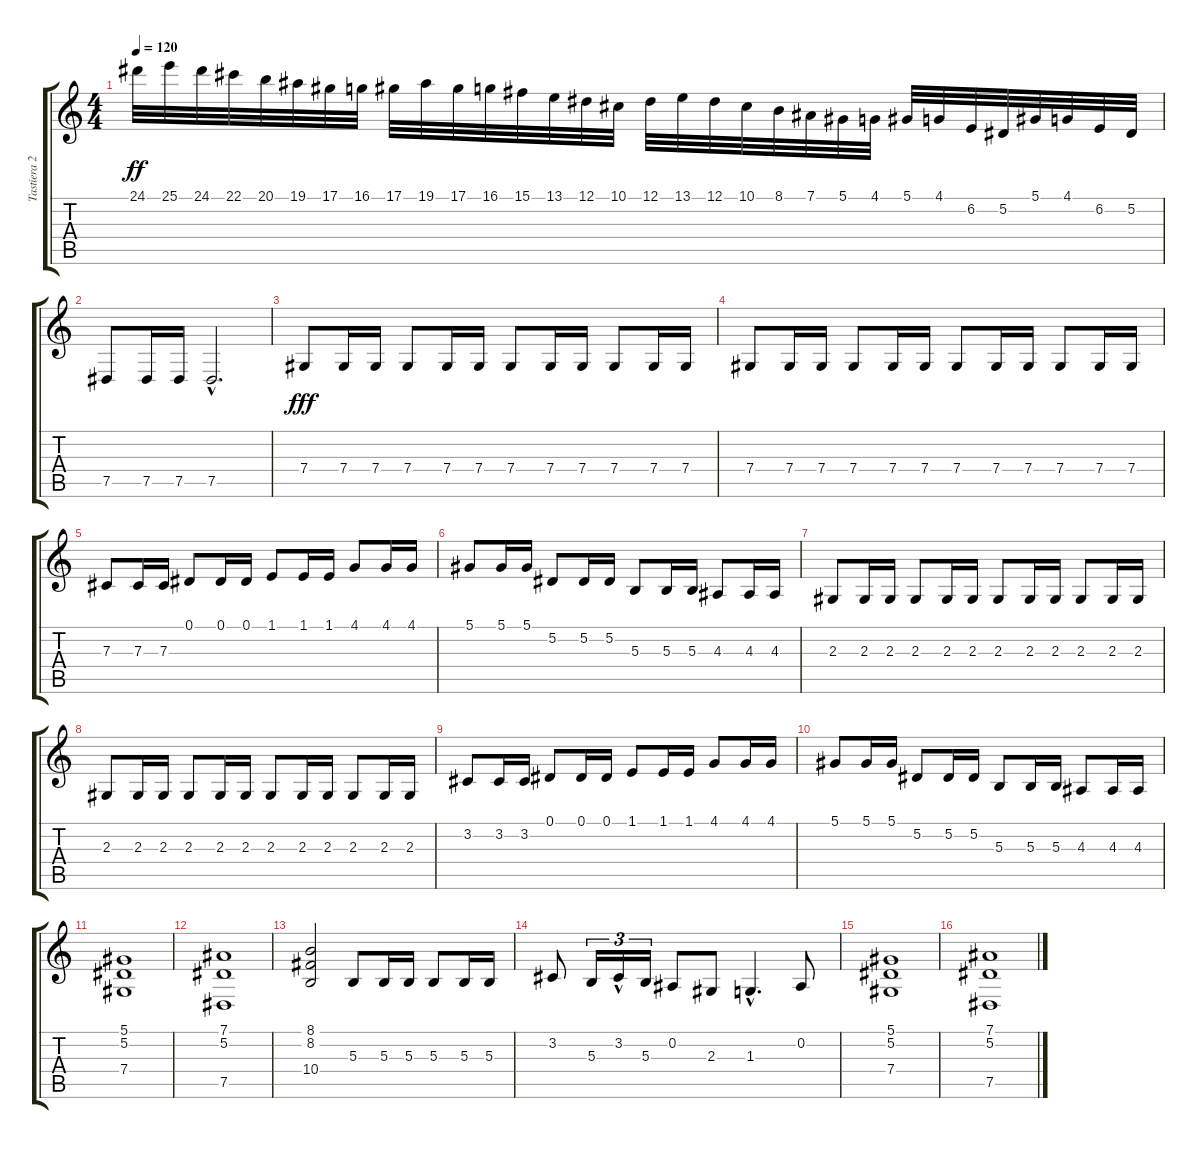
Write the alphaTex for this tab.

\track ("Tastiera 2" "Tastiera 2") {instrument synthstrings2}
\staff {score tabs}
\tuning (Eb4 Bb3 Gb3 Db3 Ab2 Eb2) {hide}
\ts (4 4)
\tempo 120
\clef g2
\ks c
24.1.32{dy ff} 25.1.32 24.1.32 22.1.32 20.1.32 19.1.32 17.1.32 16.1.32 17.1.32 19.1.32 17.1.32 16.1.32 15.1.32 13.1.32 12.1.32 10.1.32 12.1.32 13.1.32 12.1.32 10.1.32 8.1.32 7.1.32 5.1.32 4.1.32 5.1.32 4.1.32 6.2.32 5.2.32 5.1.32 4.1.32 6.2.32 5.2.32 |
7.5.8 7.5.16 7.5.16 7.5{hac}.2{d} |
7.4.8{dy fff} 7.4.16 7.4.16 7.4.8 7.4.16 7.4.16 7.4.8 7.4.16 7.4.16 7.4.8 7.4.16 7.4.16 |
7.4.8 7.4.16 7.4.16 7.4.8 7.4.16 7.4.16 7.4.8 7.4.16 7.4.16 7.4.8 7.4.16 7.4.16 |
7.3.8 7.3.16 7.3.16 0.1.8 0.1.16 0.1.16 1.1.8 1.1.16 1.1.16 4.1.8 4.1.16 4.1.16 |
5.1.8 5.1.16 5.1.16 5.2.8 5.2.16 5.2.16 5.3.8 5.3.16 5.3.16 4.3.8 4.3.16 4.3.16 |
2.3.8 2.3.16 2.3.16 2.3.8 2.3.16 2.3.16 2.3.8 2.3.16 2.3.16 2.3.8 2.3.16 2.3.16 |
2.3.8 2.3.16 2.3.16 2.3.8 2.3.16 2.3.16 2.3.8 2.3.16 2.3.16 2.3.8 2.3.16 2.3.16 |
3.2.8 3.2.16 3.2.16 0.1.8 0.1.16 0.1.16 1.1.8 1.1.16 1.1.16 4.1.8 4.1.16 4.1.16 |
5.1.8 5.1.16 5.1.16 5.2.8 5.2.16 5.2.16 5.3.8 5.3.16 5.3.16 4.3.8 4.3.16 4.3.16 |
(5.1 5.2 7.4).1 |
(7.1 5.2 7.5).1 |
(8.1 8.2 10.4).2 5.3.8 5.3.16 5.3.16 5.3.8 5.3.16 5.3.16 |
3.2.8 5.3.16{tu (3 2)} 3.2{hac}.16{tu (3 2)} 5.3.16{tu (3 2)} 0.2.8 2.3.8 1.3{hac}.4{d} 0.2.8 |
(5.1 5.2 7.4).1 |
(7.1 5.2 7.5).1
